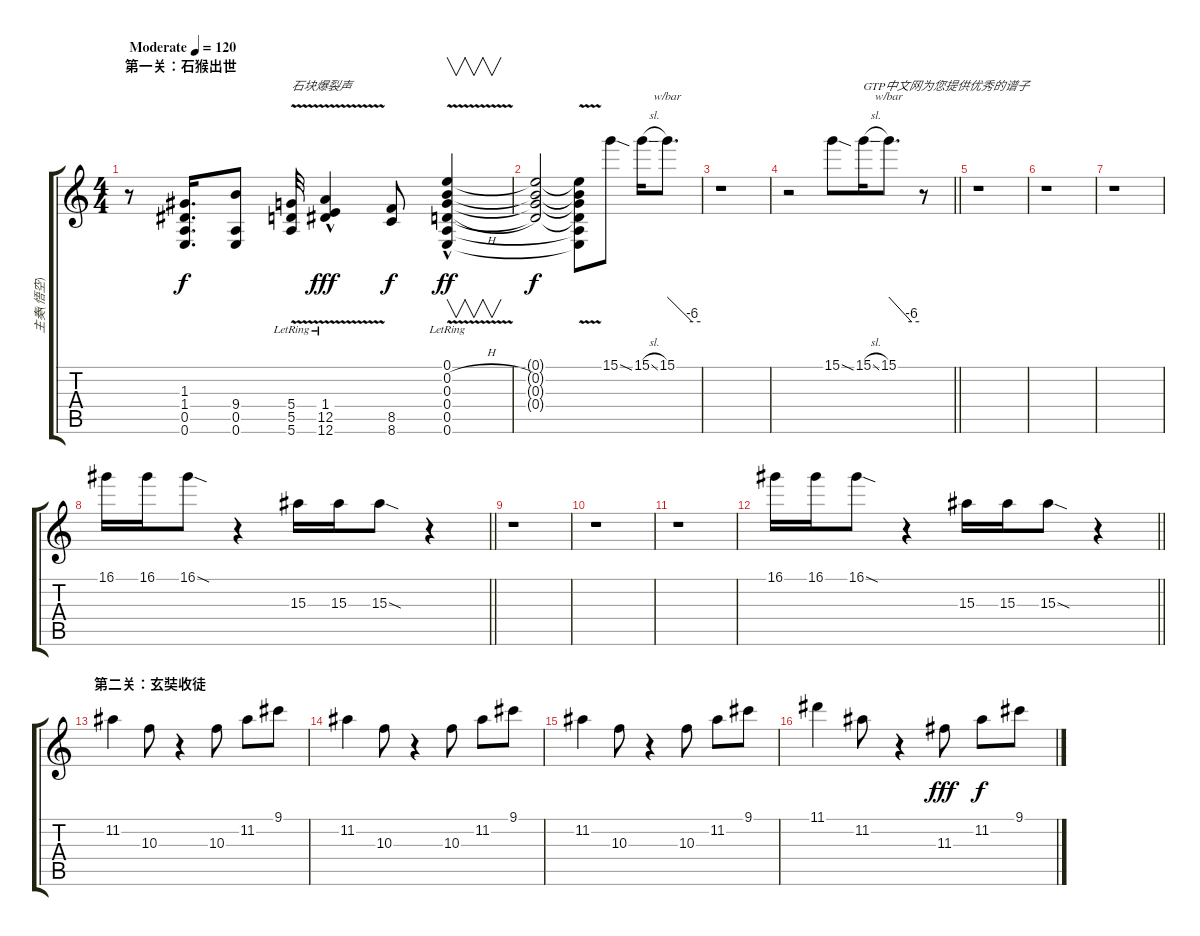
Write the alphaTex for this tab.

\track ("主奏(悟空)" "主奏(悟空)") {instrument distortionguitar}
\staff {score tabs}
\tuning (E4 B3 G3 D3 A2 E2) {hide}
\ts (4 4)
\section ("" "第一关：石猴出世")
\tempo (120 "Moderate")
\clef g2
\ks c
r.8{dy f instrument distortionguitar} (1.3 1.4 0.5 0.6).16{d instrument gunshot} (9.4 0.5 0.6).8 (5.4 5.5{v lr} 5.6{v lr}).32{txt "石块爆裂声"} (1.4 12.5 12.6{v hac lr}).4{dy fff} (8.5 8.6).8{dy f} (0.1{hac lr} 0.2{h hac lr} 0.3{h hac lr} 0.4{h hac lr} 0.5{v hac lr} 0.6{v}).4{v dy ff} |
(0.1{t} 0.2{t} 0.3{t} 0.4{t}).2{dy f instrument distortionguitar} (0.1{t} 0.2{t} 0.3{t} 0.4{t} 0.5{t} 0.6{t}).8 15.1{sod}.8{instrument guitarharmonics} 15.1{sl}.16 15.1.8{d tbe (custom default 0 0 45 -24 60 -24)} |
r.1 |
\barLineRight lightlight
r.2 15.1{sod}.8 15.1{sl}.16{txt "GTP中文网为您提供优秀的谱子"} 15.1.8{d tbe (custom default 0 0 45 -24 60 -24)} r.8 |
r.1 |
r.1 |
r.1 |
\barLineRight lightlight
16.1.16{balance 1} 16.1.16 16.1{sod}.8 r.4 15.3.16{balance 14} 15.3.16 15.3{sod}.8 r.4 |
r.1 |
r.1 |
r.1 |
\barLineRight lightlight
16.1.16{balance 1} 16.1.16 16.1{sod}.8 r.4 15.3.16{balance 14} 15.3.16 15.3{sod}.8 r.4 |
\section ("" "第二关：玄奘收徒")
11.2.4{balance 12 instrument distortionguitar} 10.3.8 r.4 10.3.8 11.2.8 9.1.8 |
11.2.4 10.3.8 r.4 10.3.8 11.2.8 9.1.8 |
11.2.4 10.3.8 r.4 10.3.8 11.2.8 9.1.8 |
11.1.4 11.2.8 r.4 11.3.8{dy fff} 11.2.8{dy f} 9.1.8
